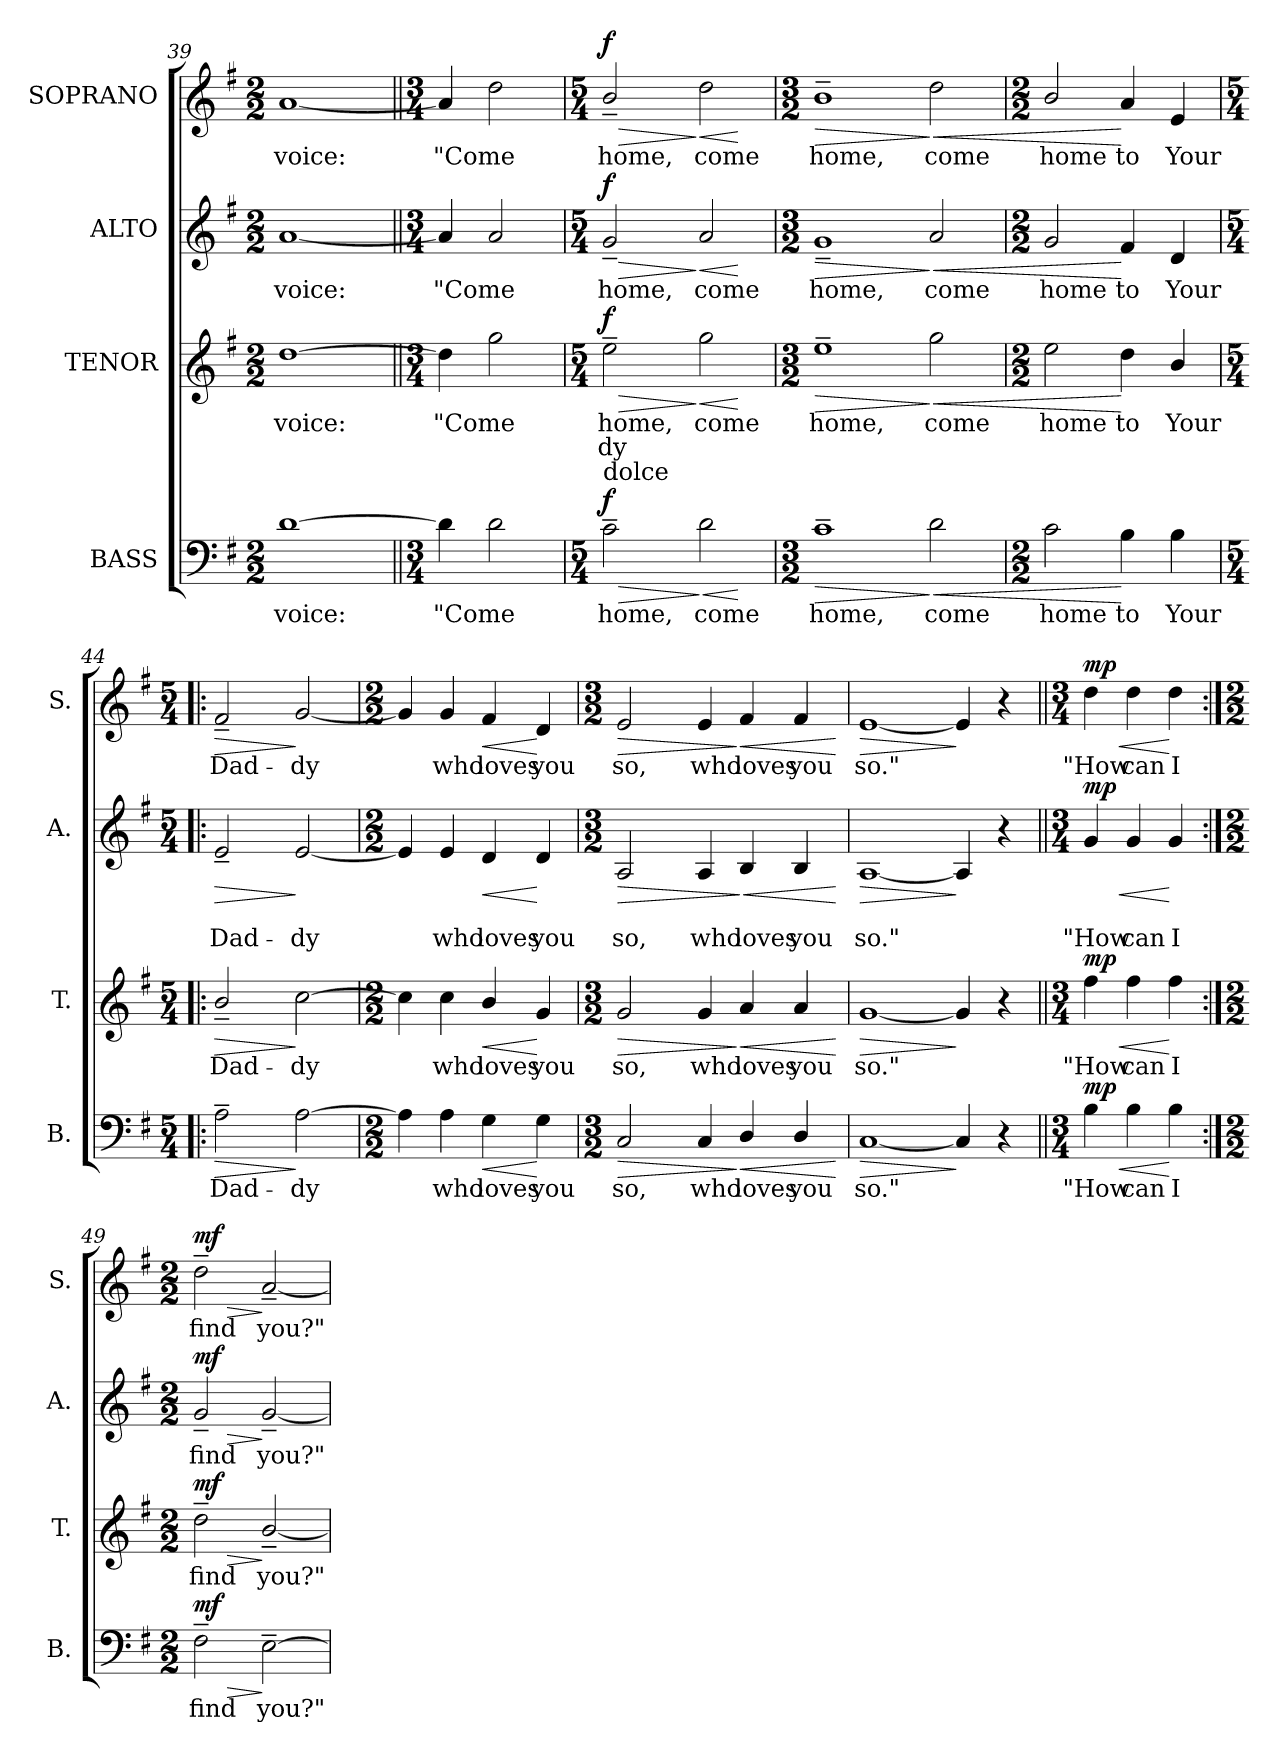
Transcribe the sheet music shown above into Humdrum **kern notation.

**kern	**text	**dynam	**kern	**text	**text	**dynam	**kern	**text	**text	**dynam	**kern	**text	**dynam
*part4	*part4	*part4	*part3	*part3	*part3	*part3	*part2	*part2	*part2	*part2	*part1	*part1	*part1
*staff4	*staff4	*staff4	*staff3	*staff3	*staff3	*staff3	*staff2	*staff2	*staff2	*staff2	*staff1	*staff1	*staff1
*I"BASS	*	*	*I"TENOR	*	*	*	*I"ALTO	*	*	*	*I"SOPRANO	*	*
*I'B.	*	*	*I'T.	*	*	*	*I'A.	*	*	*	*I'S.	*	*
*clefF4	*	*	*clefG2	*	*	*	*clefG2	*	*	*	*clefG2	*	*
*k[f#]	*	*	*k[f#]	*	*	*	*k[f#]	*	*	*	*k[f#]	*	*
*G:	*	*	*G:	*	*	*	*G:	*	*	*	*G:	*	*
*M2/2	*	*	*M2/2	*	*	*	*M2/2	*	*	*	*M2/2	*	*
=39	=39	=39	=39	=39	=39	=39	=39	=39	=39	=39	=39	=39	=39
!	!LO:LY:b	!	!	!LO:LY:b	!	!	!	!LO:LY:b	!	!	!	!LO:LY:b	!
[>1d	voice:	.	[>1dd	voice:	.	.	[<1a	voice:	.	.	[<1a	voice:	.
=40||	=40||	=40||	=40||	=40||	=40||	=40||	=40||	=40||	=40||	=40||	=40||	=40||	=40||
*M3/4	*	*	*M3/4	*	*	*	*M3/4	*	*	*	*M3/4	*	*
!	!LO:LY:b	!	!	!LO:LY:b	!	!	!	!LO:LY:b	!	!	!	!LO:LY:b	!
4d\]	"Come	.	4dd\]	"Come	.	.	4a/]	"Come	.	.	4a/]	"Come	.
2d\	.	.	2gg\	.	.	.	2a/	.	.	.	2dd\	.	.
=41	=41	=41	=41	=41	=41	=41	=41	=41	=41	=41	=41	=41	=41
*M5/4	*	*	*M5/4	*	*	*	*M5/4	*	*	*	*M5/4	*	*
!	!	!	!	!	!	!	!	!	!	!	!LO:TX:a:t=dolce	!	!
!	!	!	!	!	!	!	!LO:TX:a:t=dolce	!	!	!	!	!	!
!	!	!	!LO:TX:a:t=dolce	!	!	!	!	!	!	!	!	!	!
!LO:TX:a:t=dolce	!	!	!	!	!	!	!	!	!	!	!	!	!
!	!LO:LY:b	!LO:HP:b	!	!LO:LY:b	!LO:LY:b	!LO:HP:b	!	!LO:LY:b	!	!LO:HP:b	!	!LO:LY:b	!LO:HP:b
!	!	!LO:DY:n=1:a	!	!	!	!LO:DY:n=1:a	!	!	!	!LO:DY:n=1:a	!	!	!LO:DY:n=1:a
*	*	*	*^	*	*	*	*^	*	*	*	*^	*	*
2c~>\	home,	> f	2ee~>\	8ryy	home,	-dy	> f	2g~</	8ryy	home,	.	> f	2b~>/	8ryy	home,	> f
.	.	.	.	2..ryy	.	.	.	.	2..ryy	.	.	.	.	2..ryy	.	.
!	!LO:LY:b	!LO:HP:n=1:b	!	!	!LO:LY:b	!	!LO:HP:n=1:b	!	!	!LO:LY:b	!	!LO:HP:n=1:b	!	!	!LO:LY:b	!LO:HP:n=1:b
2d\	come	] <	2gg\	.	come	.	] <	2a/	.	come	.	] <	2dd\	.	come	] <
.	.	[	.	.	.	.	[	.	.	.	.	[	.	.	.	[
*	*	*	*v	*v	*	*	*	*	*	*	*	*	*v	*v	*	*
*	*	*	*	*	*	*	*v	*v	*	*	*	*	*	*
=42	=42	=42	=42	=42	=42	=42	=42	=42	=42	=42	=42	=42	=42
*M3/2	*	*	*M3/2	*	*	*	*M3/2	*	*	*	*M3/2	*	*
*	*	*	*^	*	*	*	*^	*	*	*	*^	*	*
!	!LO:LY:b	!LO:HP:b	!	!	!LO:LY:b	!	!LO:HP:b	!	!	!LO:LY:b	!	!LO:HP:b	!	!	!LO:LY:b	!LO:HP:b
*	*	*	*v	*v	*	*	*	*	*	*	*	*	*v	*v	*	*
*	*	*	*	*	*	*	*v	*v	*	*	*	*	*	*
1c~>	home,	>	1ee~>	home,	.	>	1g~<	home,	.	>	1b~>	home,	>
!	!LO:LY:b	!LO:HP:n=1:b	!	!LO:LY:b	!	!LO:HP:n=1:b	!	!LO:LY:b	!	!LO:HP:n=1:b	!	!LO:LY:b	!LO:HP:n=1:b
2d\	come	] <	2gg\	come	.	] <	2a/	come	.	] <	2dd\	come	] <
=43	=43	=43	=43	=43	=43	=43	=43	=43	=43	=43	=43	=43	=43
*M2/2	*	*	*M2/2	*	*	*	*M2/2	*	*	*	*M2/2	*	*
!	!LO:LY:b	!	!	!LO:LY:b	!	!	!	!LO:LY:b	!	!	!	!LO:LY:b	!
2c\	home	.	2ee\	home	.	.	2g/	home	.	.	2b/	home	.
!	!LO:LY:b	!	!	!LO:LY:b	!	!	!	!LO:LY:b	!	!	!	!LO:LY:b	!
4B\	to	[	4dd\	to	.	[	4f#/	to	.	[	4a/	to	[
!	!LO:LY:b	!	!	!LO:LY:b	!	!	!	!LO:LY:b	!	!	!	!LO:LY:b	!
4B\	Your	.	4b/	Your	.	.	4d/	Your	.	.	4e/	Your	.
!!LO:PB:g=z
=44!|:	=44!|:	=44!|:	=44!|:	=44!|:	=44!|:	=44!|:	=44!|:	=44!|:	=44!|:	=44!|:	=44!|:	=44!|:	=44!|:
*M5/4	*	*	*M5/4	*	*	*	*M5/4	*	*	*	*M5/4	*	*
!	!LO:LY:b	!LO:HP:b	!	!LO:LY:b	!	!LO:HP:b	!	!	!LO:LY:b	!LO:HP:b	!	!LO:LY:b	!LO:HP:b
*^	*	*	*^	*	*	*	*^	*	*	*	*^	*	*
2A~>\	8ryy	Dad-	>	2b~>/	8ryy	Dad-	.	>	2e~</	8ryy	.	Dad-	>	2f#~</	8ryy	Dad-	>
.	2..ryy	.	.	.	2..ryy	.	.	.	.	2..ryy	.	.	.	.	2..ryy	.	.
!	!	!LO:LY:b	!	!	!	!LO:LY:b	!	!	!	!	!	!LO:LY:b	!	!	!	!LO:LY:b	!
[>2A\	.	-dy	]	[>2cc\	.	-dy	.	]	[<2e/	.	.	-dy	]	[<2g/	.	-dy	]
*v	*v	*	*	*	*	*	*	*	*v	*v	*	*	*	*v	*v	*	*
*	*	*	*v	*v	*	*	*	*	*	*	*	*	*	*
=45	=45	=45	=45	=45	=45	=45	=45	=45	=45	=45	=45	=45	=45
*M2/2	*	*	*M2/2	*	*	*	*M2/2	*	*	*	*M2/2	*	*
4A\]	.	.	4cc\]	.	.	.	4e/]	.	.	.	4g/]	.	.
!	!LO:LY:b	!	!	!LO:LY:b	!	!	!	!	!LO:LY:b	!	!	!LO:LY:b	!
4A\	who	.	4cc\	who	.	.	4e/	.	who	.	4g/	who	.
!	!LO:LY:b	!LO:HP:b	!	!LO:LY:b	!	!LO:HP:b	!	!	!LO:LY:b	!LO:HP:b	!	!LO:LY:b	!LO:HP:b
4G\	loves	<	4b/	loves	.	<	4d/	.	loves	<	4f#/	loves	<
!	!LO:LY:b	!	!	!LO:LY:b	!	!	!	!	!LO:LY:b	!	!	!LO:LY:b	!
4G\	you	[	4g/	you	.	[	4d/	.	you	[	4d/	you	[
=46	=46	=46	=46	=46	=46	=46	=46	=46	=46	=46	=46	=46	=46
*M3/2	*	*	*M3/2	*	*	*	*M3/2	*	*	*	*M3/2	*	*
!	!LO:LY:b	!LO:HP:b	!	!LO:LY:b	!	!LO:HP:b	!	!LO:LY:b	!LO:LY:b	!LO:HP:b	!	!LO:LY:b	!LO:HP:b
*^	*	*	*^	*	*	*	*	*	*	*	*^	*	*
2C/	8ryy	so,	>	2g/	8ryy	so,	.	>	2A/	.	so,	>	2e/	8ryy	so,	>
.	1ryy	.	.	.	1ryy	.	.	.	.	.	.	.	.	1ryy	.	.
!	!	!LO:LY:b	!	!	!	!LO:LY:b	!	!	!	!	!LO:LY:b	!	!	!	!LO:LY:b	!
4C/	.	who	.	4g/	.	who	.	.	4A/	.	who	.	4e/	.	who	.
!	!	!LO:LY:b	!LO:HP:n=1:b	!	!	!LO:LY:b	!	!LO:HP:n=1:b	!	!	!LO:LY:b	!LO:HP:n=1:b	!	!	!LO:LY:b	!LO:HP:n=1:b
4D/	.	loves	] <	4a/	.	loves	.	] <	4B/	.	loves	] <	4f#/	.	loves	] <
!	!	!LO:LY:b	!	!	!	!LO:LY:b	!	!	!	!	!LO:LY:b	!	!	!	!LO:LY:b	!
4D/	.	you	.	4a/	.	you	.	.	4B/	.	you	.	4f#/	.	you	.
.	8ryy	.	.	.	8ryy	.	.	.	.	.	.	.	.	8ryy	.	.
.	.	.	[	.	.	.	.	[	.	.	.	[	.	.	.	[
=47	=47	=47	=47	=47	=47	=47	=47	=47	=47	=47	=47	=47	=47	=47	=47	=47
!	!	!LO:LY:b	!LO:HP:b	!	!	!LO:LY:b	!	!LO:HP:b	!	!	!LO:LY:b:rj	!LO:HP:b	!	!	!LO:LY:b	!LO:HP:b
*v	*v	*	*	*	*	*	*	*	*	*	*	*	*v	*v	*	*
*	*	*	*v	*v	*	*	*	*	*	*	*	*	*	*
[<1C	so."	>	[<1g	so."	.	>	[<1A	.	so."	>	[<1e	so."	>
4C/]	.	]	4g/]	.	.	]	4A/]	.	.	]	4e/]	.	]
4r	.	.	4r	.	.	.	4r	.	.	.	4r	.	.
=48||	=48||	=48||	=48||	=48||	=48||	=48||	=48||	=48||	=48||	=48||	=48||	=48||	=48||
*M3/4	*	*	*M3/4	*	*	*	*M3/4	*	*	*	*M3/4	*	*
!	!LO:LY:b	!LO:HP:b	!	!LO:LY:b	!	!LO:HP:b	!	!	!LO:LY:b	!LO:HP:b	!	!LO:LY:b	!LO:HP:b
!	!	!LO:DY:n=1:a	!	!	!	!LO:DY:n=1:a	!	!	!	!LO:DY:n=1:a	!	!	!LO:DY:n=1:a
4B\	"How	< mp	4ff#\	"How	.	< mp	4g/	.	"How	< mp	4dd\	"How	< mp
!	!LO:LY:b	!	!	!LO:LY:b	!	!	!	!	!LO:LY:b	!	!	!LO:LY:b	!
4B\	can	.	4ff#\	can	.	.	4g/	.	can	.	4dd\	can	.
!	!LO:LY:b	!	!	!LO:LY:b	!	!	!	!	!LO:LY:b	!	!	!LO:LY:b	!
4B\	I	[	4ff#\	I	.	[	4g/	.	I	[	4dd\	I	[
!!LO:LB:g=z
=49:|!	=49:|!	=49:|!	=49:|!	=49:|!	=49:|!	=49:|!	=49:|!	=49:|!	=49:|!	=49:|!	=49:|!	=49:|!	=49:|!
*M2/2	*	*	*M2/2	*	*	*	*M2/2	*	*	*	*M2/2	*	*
!	!LO:LY:b	!LO:HP:b	!	!LO:LY:b	!	!LO:HP:b	!	!LO:LY:b	!	!LO:HP:b	!	!LO:LY:b	!LO:HP:b
!	!	!LO:DY:n=1:a	!	!	!	!LO:DY:n=1:a	!	!	!	!LO:DY:n=1:a	!	!	!LO:DY:n=1:a
2F#~>\	find	> mf	2dd~>\	find	.	> mf	2g~</	find	.	> mf	2dd~>\	find	> mf
!	!LO:LY:b	!	!	!LO:LY:b	!	!	!	!LO:LY:b	!	!	!	!LO:LY:b	!
[>2E~>\	you?"	]	[<2b~>/	you?"	.	]	[<2g~</	you?"	.	]	[<2a~</	you?"	]
=	=	=	=	=	=	=	=	=	=	=	=	=	=
*-	*-	*-	*-	*-	*-	*-	*-	*-	*-	*-	*-	*-	*-
